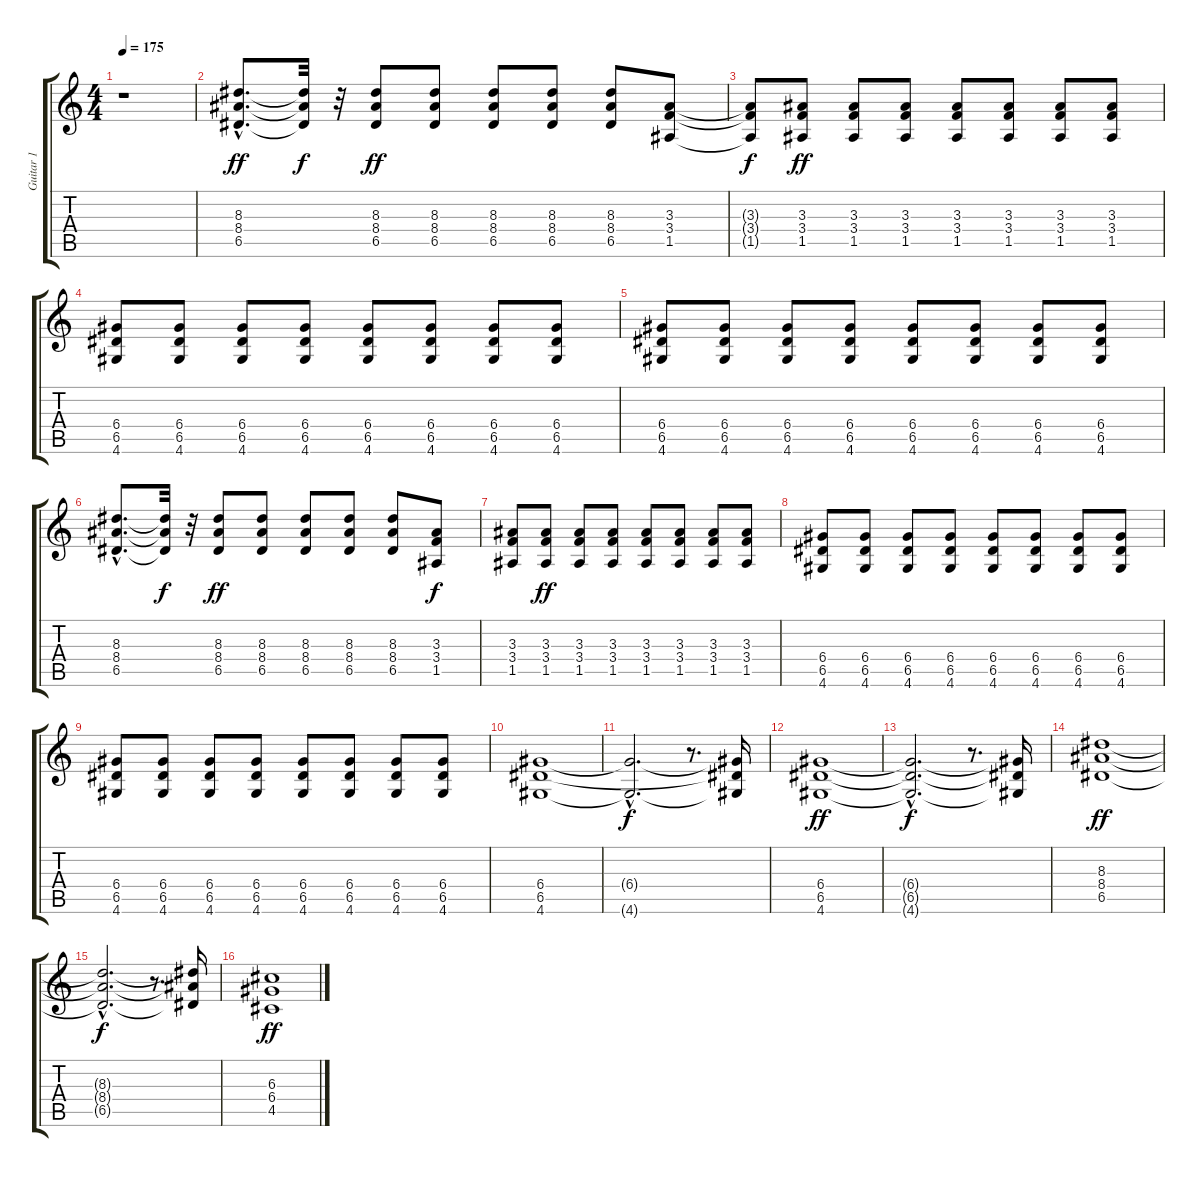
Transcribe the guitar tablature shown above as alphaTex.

\track ("Guitar 1" "Guitar 1") {instrument distortionguitar}
\staff {score tabs}
\tuning (E4 B3 G3 D3 A2 E2) {hide}
\ts (4 4)
\tempo 175
\clef g2
\ks c
r.1{dy ff instrument distortionguitar} |
(8.3{hac} 8.4{hac} 6.5{hac}).8{d} (8.3{t} 8.4{t} 6.5{t}).32{dy f} r.32 (8.3 8.4 6.5).8{dy ff} (8.3 8.4 6.5).8 (8.3 8.4 6.5).8 (8.3 8.4 6.5).8 (8.3 8.4 6.5).8 (3.3 3.4 1.5).8 |
(3.3{t} 3.4{t} 1.5{t}).8{dy f} (3.3 3.4 1.5).8{dy ff} (3.3 3.4 1.5).8 (3.3 3.4 1.5).8 (3.3 3.4 1.5).8 (3.3 3.4 1.5).8 (3.3 3.4 1.5).8 (3.3 3.4 1.5).8 |
(6.4 6.5 4.6).8 (6.4 6.5 4.6).8 (6.4 6.5 4.6).8 (6.4 6.5 4.6).8 (6.4 6.5 4.6).8 (6.4 6.5 4.6).8 (6.4 6.5 4.6).8 (6.4 6.5 4.6).8 |
(6.4 6.5 4.6).8 (6.4 6.5 4.6).8 (6.4 6.5 4.6).8 (6.4 6.5 4.6).8 (6.4 6.5 4.6).8 (6.4 6.5 4.6).8 (6.4 6.5 4.6).8 (6.4 6.5 4.6).8 |
(8.3{hac} 8.4{hac} 6.5{hac}).8{d} (8.3{t} 8.4{t} 6.5{t}).32{dy f} r.32 (8.3 8.4 6.5).8{dy ff} (8.3 8.4 6.5).8 (8.3 8.4 6.5).8 (8.3 8.4 6.5).8 (8.3 8.4 6.5).8 (3.3 3.4 1.5).8{dy f} |
(3.3 3.4 1.5).8 (3.3 3.4 1.5).8{dy ff} (3.3 3.4 1.5).8 (3.3 3.4 1.5).8 (3.3 3.4 1.5).8 (3.3 3.4 1.5).8 (3.3 3.4 1.5).8 (3.3 3.4 1.5).8 |
(6.4 6.5 4.6).8 (6.4 6.5 4.6).8 (6.4 6.5 4.6).8 (6.4 6.5 4.6).8 (6.4 6.5 4.6).8 (6.4 6.5 4.6).8 (6.4 6.5 4.6).8 (6.4 6.5 4.6).8 |
(6.4 6.5 4.6).8 (6.4 6.5 4.6).8 (6.4 6.5 4.6).8 (6.4 6.5 4.6).8 (6.4 6.5 4.6).8 (6.4 6.5 4.6).8 (6.4 6.5 4.6).8 (6.4 6.5 4.6).8 |
(6.4 6.5 4.6).1 |
(6.4{hac t} 4.6{hac t}).2{d dy f} r.8{d} (6.4{t} 6.5{t} 4.6{t}).16 |
(6.4 6.5 4.6).1{dy ff} |
(6.4{hac t} 6.5{hac t} 4.6{hac t}).2{d dy f} r.8{d} (6.4{t} 6.5{t} 4.6{t}).16 |
(8.3 8.4 6.5).1{dy ff} |
(8.3{hac t} 8.4{hac t} 6.5{hac t}).2{d dy f} r.8{d} (8.3{t} 8.4{t} 6.5{t}).16 |
(6.3 6.4 4.5).1{dy ff}
